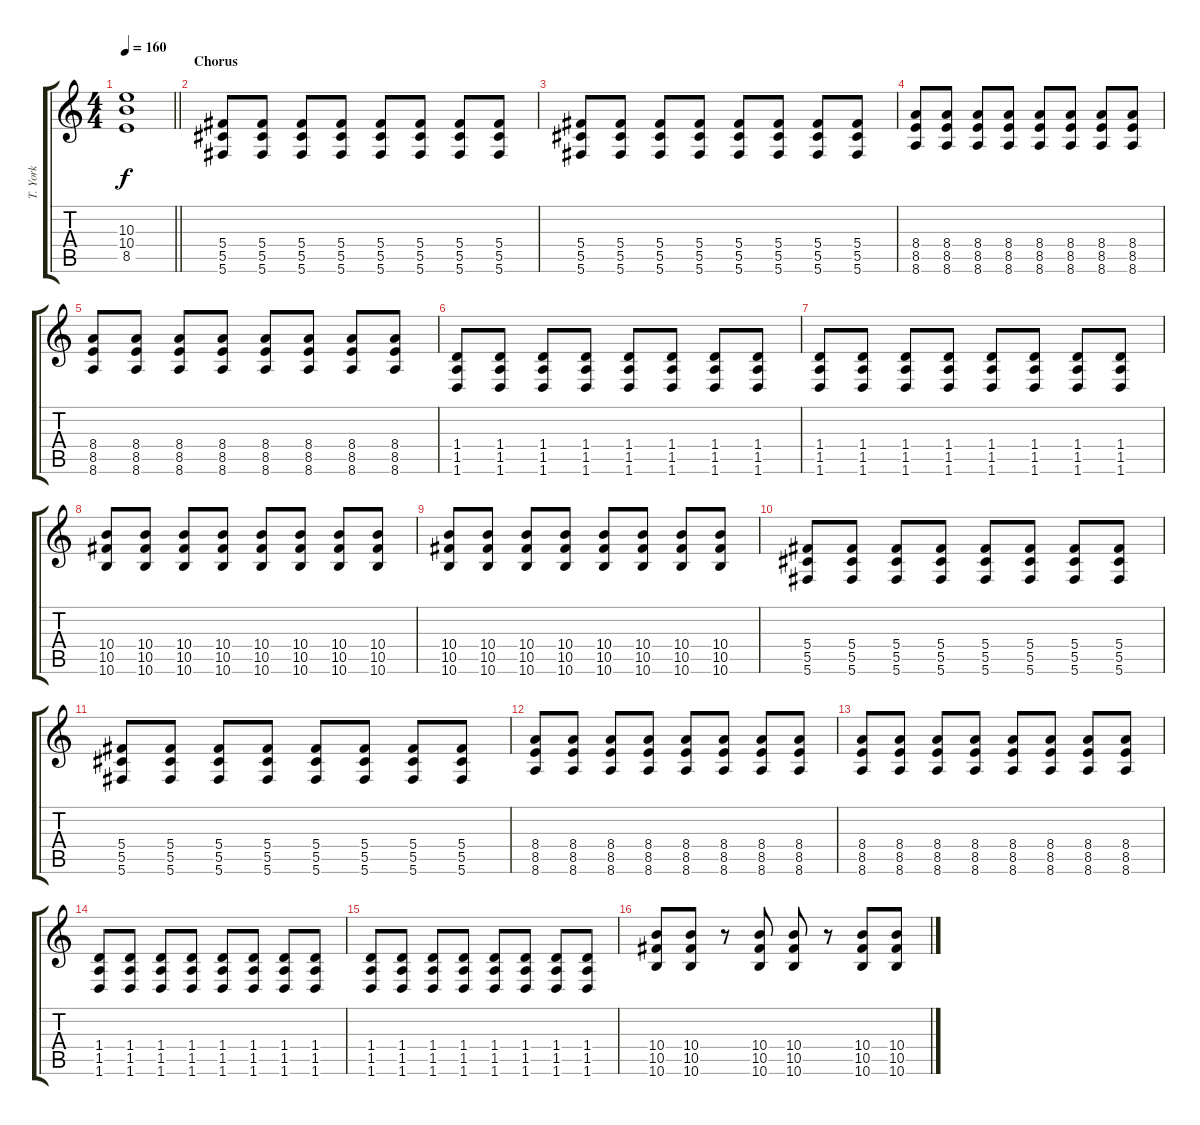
\track ("T. York" "T. York") {instrument distortionguitar}
\staff {score tabs}
\tuning (Eb4 Bb3 Gb3 Db3 Ab2 Db2) {hide}
\ts (4 4)
\tempo 160
\clef g2
\barLineRight lightlight
\ks c
(10.3{t} 10.4{t} 8.5{t}).1{dy f} |
\section ("" "Chorus")
(5.4 5.5 5.6).8{volume 16 instrument distortionguitar} (5.4 5.5 5.6).8 (5.4 5.5 5.6).8 (5.4 5.5 5.6).8 (5.4 5.5 5.6).8 (5.4 5.5 5.6).8 (5.4 5.5 5.6).8 (5.4 5.5 5.6).8 |
(5.4 5.5 5.6).8 (5.4 5.5 5.6).8 (5.4 5.5 5.6).8 (5.4 5.5 5.6).8 (5.4 5.5 5.6).8 (5.4 5.5 5.6).8 (5.4 5.5 5.6).8 (5.4 5.5 5.6).8 |
(8.4 8.5 8.6).8 (8.4 8.5 8.6).8 (8.4 8.5 8.6).8 (8.4 8.5 8.6).8 (8.4 8.5 8.6).8 (8.4 8.5 8.6).8 (8.4 8.5 8.6).8 (8.4 8.5 8.6).8 |
(8.4 8.5 8.6).8 (8.4 8.5 8.6).8 (8.4 8.5 8.6).8 (8.4 8.5 8.6).8 (8.4 8.5 8.6).8 (8.4 8.5 8.6).8 (8.4 8.5 8.6).8 (8.4 8.5 8.6).8 |
(1.4 1.5 1.6).8 (1.4 1.5 1.6).8 (1.4 1.5 1.6).8 (1.4 1.5 1.6).8 (1.4 1.5 1.6).8 (1.4 1.5 1.6).8 (1.4 1.5 1.6).8 (1.4 1.5 1.6).8 |
(1.4 1.5 1.6).8 (1.4 1.5 1.6).8 (1.4 1.5 1.6).8 (1.4 1.5 1.6).8 (1.4 1.5 1.6).8 (1.4 1.5 1.6).8 (1.4 1.5 1.6).8 (1.4 1.5 1.6).8 |
(10.4 10.5 10.6).8 (10.4 10.5 10.6).8 (10.4 10.5 10.6).8 (10.4 10.5 10.6).8 (10.4 10.5 10.6).8 (10.4 10.5 10.6).8 (10.4 10.5 10.6).8 (10.4 10.5 10.6).8 |
(10.4 10.5 10.6).8 (10.4 10.5 10.6).8 (10.4 10.5 10.6).8 (10.4 10.5 10.6).8 (10.4 10.5 10.6).8 (10.4 10.5 10.6).8 (10.4 10.5 10.6).8 (10.4 10.5 10.6).8 |
(5.4 5.5 5.6).8 (5.4 5.5 5.6).8 (5.4 5.5 5.6).8 (5.4 5.5 5.6).8 (5.4 5.5 5.6).8 (5.4 5.5 5.6).8 (5.4 5.5 5.6).8 (5.4 5.5 5.6).8 |
(5.4 5.5 5.6).8 (5.4 5.5 5.6).8 (5.4 5.5 5.6).8 (5.4 5.5 5.6).8 (5.4 5.5 5.6).8 (5.4 5.5 5.6).8 (5.4 5.5 5.6).8 (5.4 5.5 5.6).8 |
(8.4 8.5 8.6).8 (8.4 8.5 8.6).8 (8.4 8.5 8.6).8 (8.4 8.5 8.6).8 (8.4 8.5 8.6).8 (8.4 8.5 8.6).8 (8.4 8.5 8.6).8 (8.4 8.5 8.6).8 |
(8.4 8.5 8.6).8 (8.4 8.5 8.6).8 (8.4 8.5 8.6).8 (8.4 8.5 8.6).8 (8.4 8.5 8.6).8 (8.4 8.5 8.6).8 (8.4 8.5 8.6).8 (8.4 8.5 8.6).8 |
(1.4 1.5 1.6).8 (1.4 1.5 1.6).8 (1.4 1.5 1.6).8 (1.4 1.5 1.6).8 (1.4 1.5 1.6).8 (1.4 1.5 1.6).8 (1.4 1.5 1.6).8 (1.4 1.5 1.6).8 |
(1.4 1.5 1.6).8 (1.4 1.5 1.6).8 (1.4 1.5 1.6).8 (1.4 1.5 1.6).8 (1.4 1.5 1.6).8 (1.4 1.5 1.6).8 (1.4 1.5 1.6).8 (1.4 1.5 1.6).8 |
(10.4 10.5 10.6).8 (10.4 10.5 10.6).8 r.8 (10.4 10.5 10.6).8 (10.4 10.5 10.6).8 r.8 (10.4 10.5 10.6).8 (10.4 10.5 10.6).8
